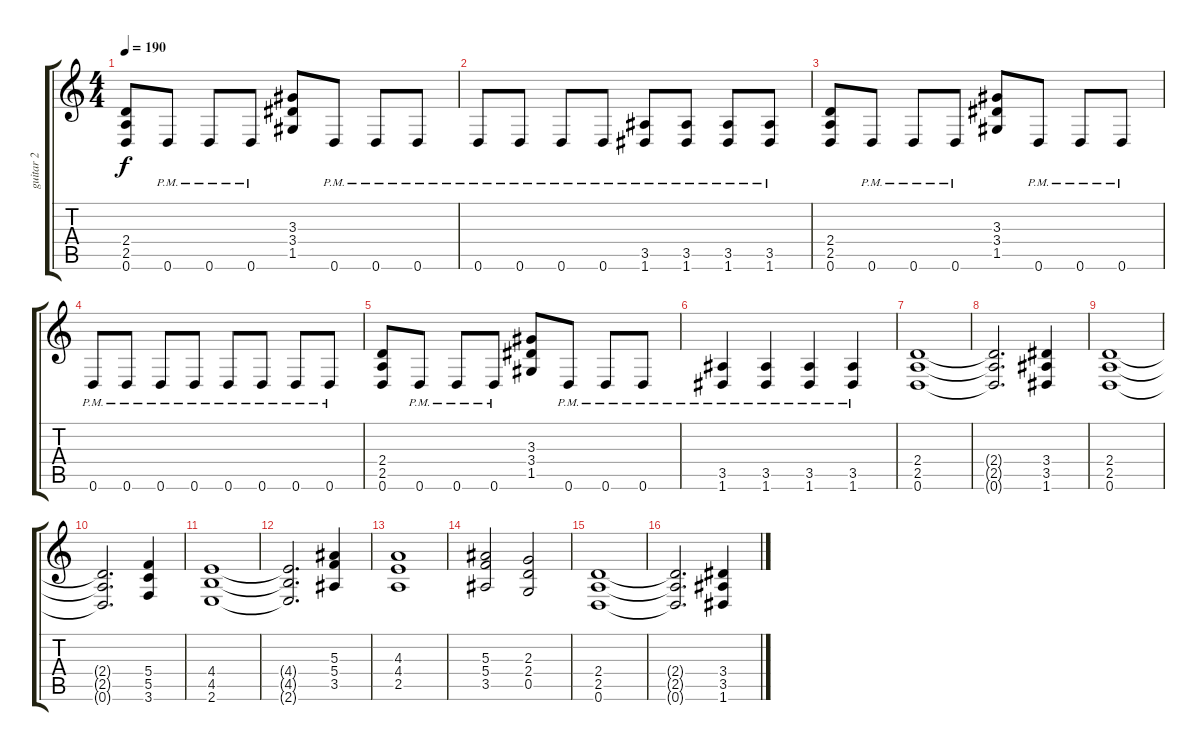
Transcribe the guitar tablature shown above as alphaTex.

\track ("guitar 2" "guitar 2") {instrument overdrivenguitar}
\staff {score tabs}
\tuning (D4 A3 F3 C3 G2 D2) {hide}
\ts (4 4)
\tempo 190
\clef g2
\ks c
(2.4 2.5 0.6).8{dy f} 0.6{pm}.8 0.6{pm}.8 0.6{pm}.8 (3.3 3.4 1.5).8 0.6{pm}.8 0.6{pm}.8 0.6{pm}.8 |
0.6{pm}.8 0.6{pm}.8 0.6{pm}.8 0.6{pm}.8 (3.5{pm} 1.6{pm}).8 (3.5{pm} 1.6{pm}).8 (3.5{pm} 1.6{pm}).8 (3.5{pm} 1.6{pm}).8 |
(2.4 2.5 0.6).8 0.6{pm}.8 0.6{pm}.8 0.6{pm}.8 (3.3 3.4 1.5).8 0.6{pm}.8 0.6{pm}.8 0.6{pm}.8 |
0.6{pm}.8 0.6{pm}.8 0.6{pm}.8 0.6{pm}.8 0.6{pm}.8 0.6{pm}.8 0.6{pm}.8 0.6{pm}.8 |
(2.4 2.5 0.6).8 0.6{pm}.8 0.6{pm}.8 0.6{pm}.8 (3.3 3.4 1.5).8 0.6{pm}.8 0.6{pm}.8 0.6{pm}.8 |
(3.5{pm} 1.6{pm}).4 (3.5{pm} 1.6{pm}).4 (3.5{pm} 1.6{pm}).4 (3.5{pm} 1.6{pm}).4 |
(2.4 2.5 0.6).1 |
(2.4{t} 2.5{t} 0.6{t}).2{d} (3.4 3.5 1.6).4 |
(2.4 2.5 0.6).1 |
(2.4{t} 2.5{t} 0.6{t}).2{d} (5.4 5.5 3.6).4 |
(4.4 4.5 2.6).1 |
(4.4{t} 4.5{t} 2.6{t}).2{d} (5.3 5.4 3.5).4 |
(4.3 4.4 2.5).1 |
(5.3 5.4 3.5).2 (2.3 2.4 0.5).2 |
(2.4 2.5 0.6).1 |
(2.4{t} 2.5{t} 0.6{t}).2{d} (3.4 3.5 1.6).4
